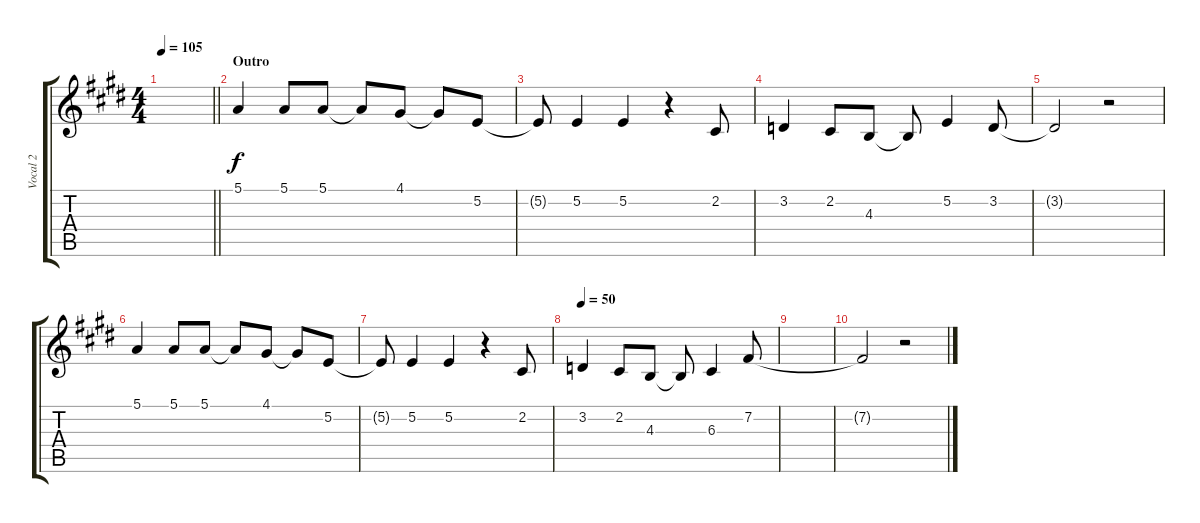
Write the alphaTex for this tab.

\track ("Vocal 2" "Vocal 2") {instrument altosax}
\staff {score tabs}
\tuning (E4 B3 G3 D3 A2 E2) {hide}
\ts (4 4)
\tempo 105
\clef g2
\barLineRight lightlight
\ks e
|
\section ("" "Outro")
5.1.4 5.1.8 5.1.8 5.1{t}.8 4.1.8 4.1{t}.8 5.2.8 |
5.2{t}.8 5.2.4 5.2.4 r.4 2.2.8 |
3.2.4 2.2.8 4.3.8 4.3{t}.8 5.2.4 3.2.8 |
3.2{t}.2 r.2 |
5.1.4 5.1.8 5.1.8 5.1{t}.8 4.1.8 4.1{t}.8 5.2.8 |
5.2{t}.8 5.2.4 5.2.4 r.4 2.2.8 |
\tempo 50
3.2.4 2.2.8 4.3.8 4.3{t}.8 6.3.4 7.2.8 |
|
7.2{t}.2 r.2
